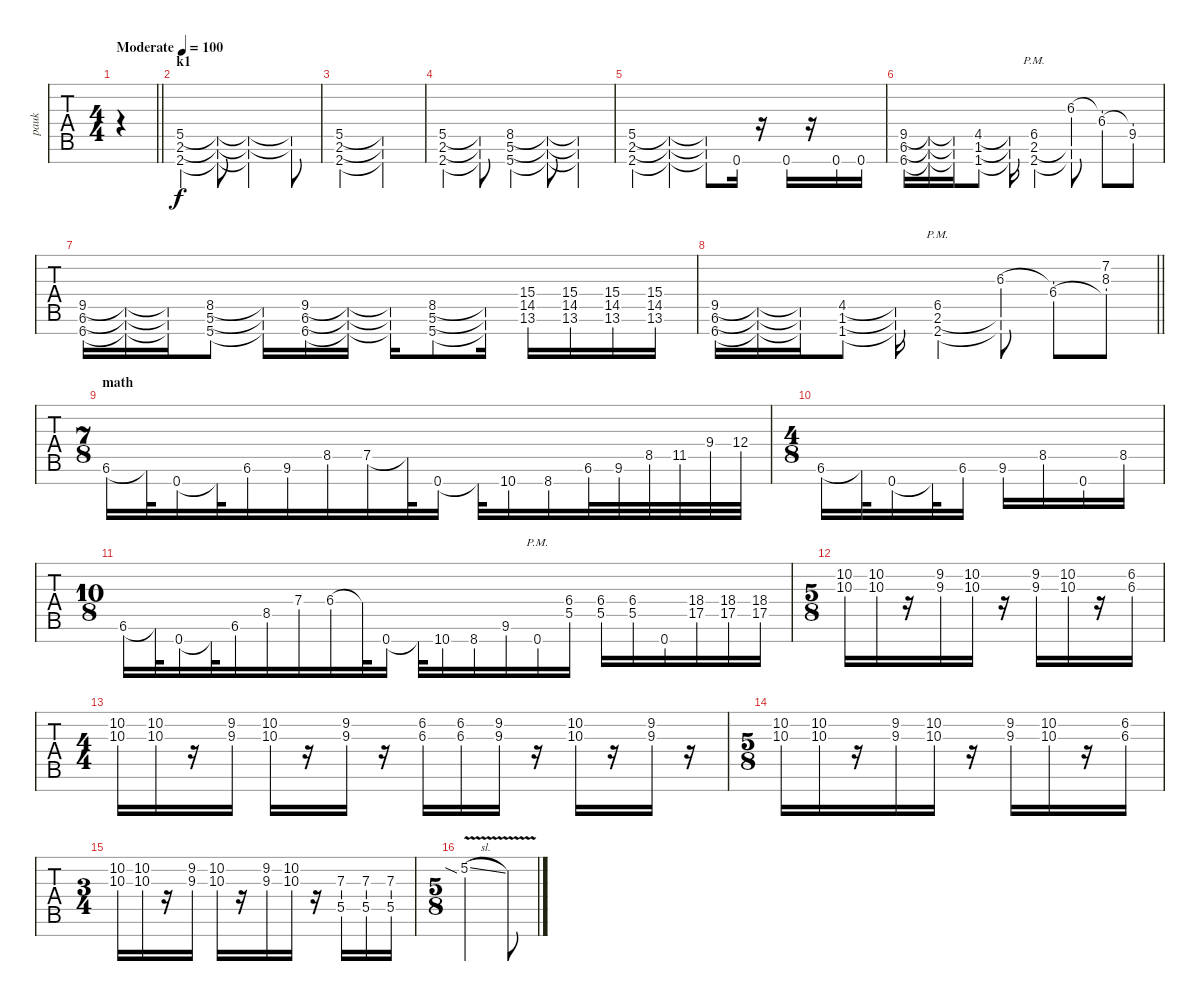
\track ("pauk" "pauk") {instrument overdrivenguitar}
\staff {tabs}
\tuning (E4 B3 G3 D3 A2 E2 A1) {hide}
\ts (4 4)
\tempo (100 "Moderate")
\clef f4
\barLineRight lightlight
\ks c
|
\section ("" "k1")
(5.5 2.6 2.7).4{volume 14} (5.5{t} 2.6{t} 2.7{t}).8 (5.5{t} 2.6{t} 2.7{t}).2 (5.5{t} 2.6{t}).8 |
(5.5 2.6 2.7).2 (5.5{t} 2.6{t} 2.7{t}).2 |
(5.5 2.6 2.7).4 (5.5{t} 2.6{t} 2.7{t}).8 (8.5 5.6 5.7).4 (8.5{t} 5.6{t} 5.7{t}).8 (8.5{t} 5.6{t} 5.7{t}).4 |
(5.5 2.6 2.7).4 (5.5{t} 2.6{t} 2.7{t}).4 (5.5{t} 2.6{t} 2.7{t}).8 0.7.16 r.16 0.7.16 r.16 0.7.16 0.7.16 |
(9.5 6.6 6.7).16 (9.5{t} 6.6{t} 6.7{t}).16 (9.5{t} 6.6{t} 6.7{t}).16 (4.5 1.6 1.7).8 (4.5{t} 1.6{t} 1.7{t}).16 (6.5 2.6 2.7{pm}).4 (6.3 2.6{t} 2.7{t}).8 (6.3{t} 6.4).8 (6.4{t} 9.5).8 |
(9.5 6.6 6.7).16 (9.5{t} 6.6{t} 6.7{t}).16 (9.5{t} 6.6{t} 6.7{t}).16 (8.5 5.6 5.7).8 (8.5{t} 5.6{t} 5.7{t}).16 (9.5 6.6 6.7).16 (9.5{t} 6.6{t} 6.7{t}).16 (9.5{t} 6.6{t} 6.7{t}).16 (8.5 5.6 5.7).8 (8.5{t} 5.6{t} 5.7{t}).16 (15.4 14.5 13.6).16 (15.4 14.5 13.6).16 (15.4 14.5 13.6).16 (15.4 14.5 13.6).16 |
\barLineRight lightlight
(9.5 6.6 6.7).16 (9.5{t} 6.6{t} 6.7{t}).16 (9.5{t} 6.6{t} 6.7{t}).16 (4.5 1.6 1.7).8 (4.5{t} 1.6{t} 1.7{t}).16 (6.5 2.6 2.7{pm}).4 (6.3 2.6{t} 2.7{t}).8 (6.3{t} 6.4).8 (7.2 8.3 6.4{t}).8 |
\ts (7 8)
\section ("" "math")
6.6.16{volume 15} 6.6{t}.32 0.7.16 0.7{t}.32 6.6.16 9.6.16 8.5.16 7.5.16 7.5{t}.32 0.7.16 0.7{t}.32 10.7.16 8.7.16 6.6.32 9.6.32 8.5.32 11.5.32 9.4.32 12.4.32 |
\ts (4 8)
6.6.16 6.6{t}.32 0.7.16 0.7{t}.32 6.6.16 9.6.16 8.5.16 0.7.16 8.5.16 |
\ts (10 8)
6.6.16 6.6{t}.32 0.7.16 0.7{t}.32 6.6.16 8.5.16 7.4.16 6.4.16 6.4{t}.32 0.7.16 0.7{t}.32 10.7.16 8.7.16 9.6.16 0.7{pm}.16 (6.4 5.5).16 (6.4 5.5).16 (6.4 5.5).16 0.7.16 (18.4 17.5).16 (18.4 17.5).16 (18.4 17.5).16 |
\ts (5 8)
(10.2 10.3).16 (10.2 10.3).16 r.16 (9.2 9.3).16 (10.2 10.3).16 r.16 (9.2 9.3).16 (10.2 10.3).16 r.16 (6.2 6.3).16 |
\ts (4 4)
(10.2 10.3).16 (10.2 10.3).16 r.16 (9.2 9.3).16 (10.2 10.3).16 r.16 (9.2 9.3).16 r.16 (6.2 6.3).16 (6.2 6.3).16 (9.2 9.3).16 r.16 (10.2 10.3).16 r.16 (9.2 9.3).16 r.16 |
\ts (5 8)
(10.2 10.3).16 (10.2 10.3).16 r.16 (9.2 9.3).16 (10.2 10.3).16 r.16 (9.2 9.3).16 (10.2 10.3).16 r.16 (6.2 6.3).16 |
\ts (3 4)
(10.2 10.3).16 (10.2 10.3).16 r.16 (9.2 9.3).16 (10.2 10.3).16 r.16 (9.2 9.3).16 (10.2 10.3).16 r.16 (7.3 5.5).16 (7.3 5.5).16 (7.3 5.5).16 |
\ts (5 8)
5.2{v sia sl}.2 5.2{t}.8
